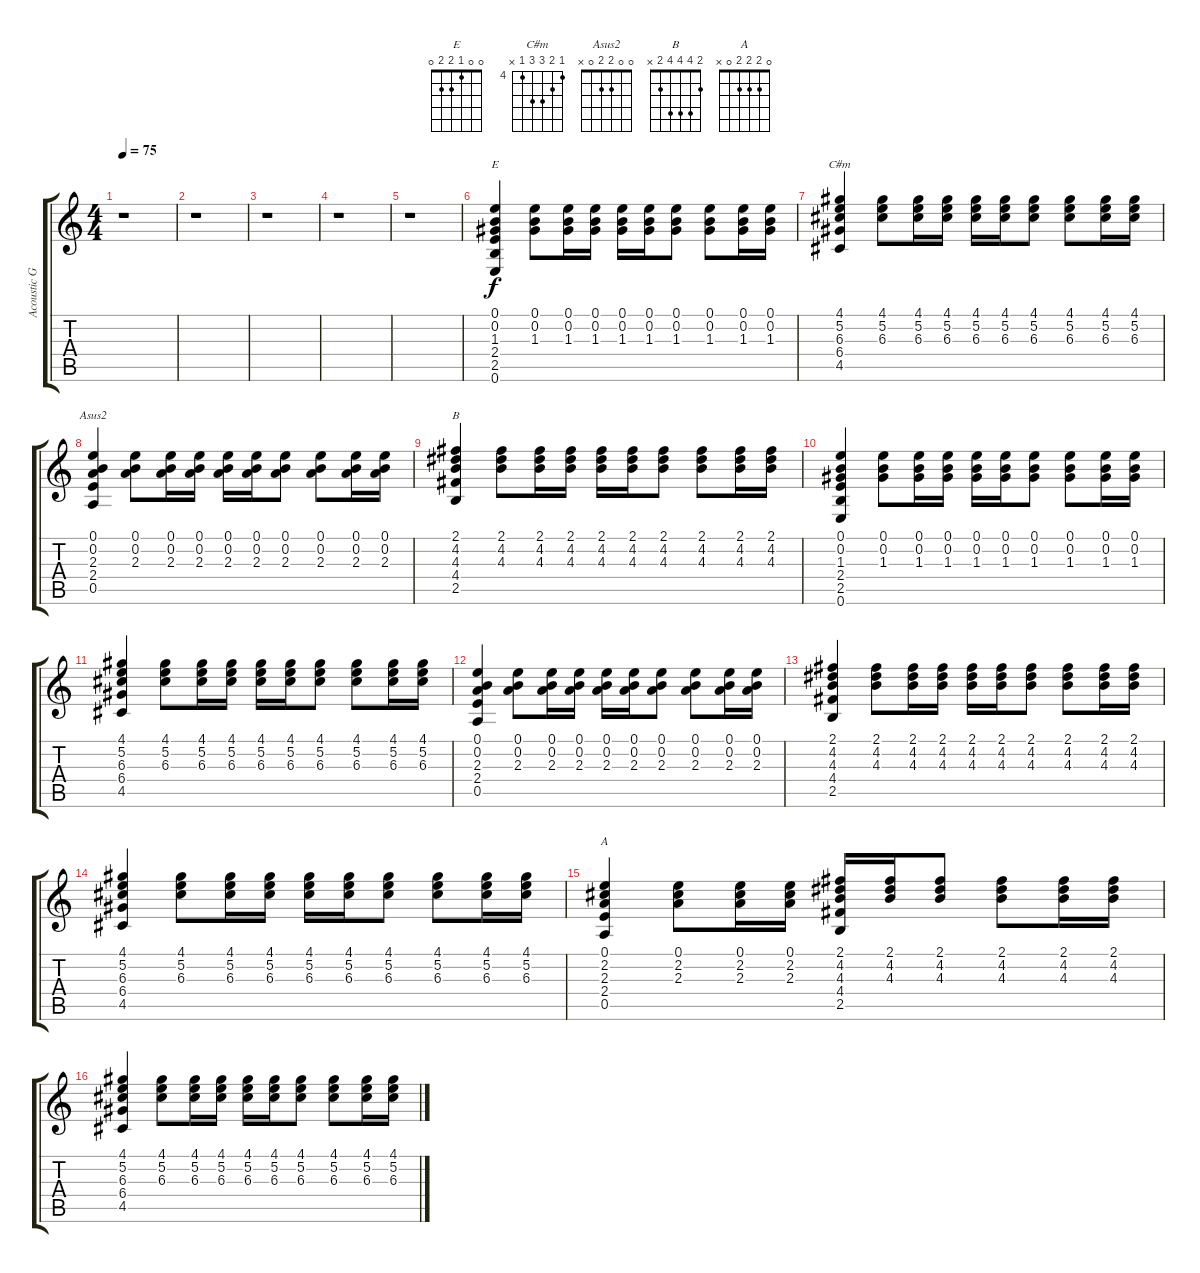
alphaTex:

\track ("Acoustic Guitar" "Acoustic G") {instrument acousticguitarsteel}
\staff {score tabs}
\tuning (E4 B3 G3 D3 A2 E2) {hide}
\chord ("E" 0 0 1 2 2 0)
\chord ("C#m" 4 5 6 6 4 x) {firstfret 4}
\chord ("Asus2" 0 0 2 2 0 x)
\chord ("B" 2 4 4 4 2 x)
\chord ("A" 0 2 2 2 0 x)
\ts (4 4)
\tempo 75
\clef g2
\ks c
r.1{dy f instrument acousticguitarsteel} |
r.1 |
r.1 |
r.1 |
r.1 |
(0.1 0.2 1.3 2.4 2.5 0.6).4{ch "E"} (0.1 0.2 1.3).8 (0.1 0.2 1.3).16 (0.1 0.2 1.3).16 (0.1 0.2 1.3).16 (0.1 0.2 1.3).16 (0.1 0.2 1.3).8 (0.1 0.2 1.3).8 (0.1 0.2 1.3).16 (0.1 0.2 1.3).16 |
(4.1 5.2 6.3 6.4 4.5).4{ch "C#m"} (4.1 5.2 6.3).8 (4.1 5.2 6.3).16 (4.1 5.2 6.3).16 (4.1 5.2 6.3).16 (4.1 5.2 6.3).16 (4.1 5.2 6.3).8 (4.1 5.2 6.3).8 (4.1 5.2 6.3).16 (4.1 5.2 6.3).16 |
(0.1 0.2 2.3 2.4 0.5).4{ch "Asus2"} (0.1 0.2 2.3).8 (0.1 0.2 2.3).16 (0.1 0.2 2.3).16 (0.1 0.2 2.3).16 (0.1 0.2 2.3).16 (0.1 0.2 2.3).8 (0.1 0.2 2.3).8 (0.1 0.2 2.3).16 (0.1 0.2 2.3).16 |
(2.1 4.2 4.3 4.4 2.5).4{ch "B"} (2.1 4.2 4.3).8 (2.1 4.2 4.3).16 (2.1 4.2 4.3).16 (2.1 4.2 4.3).16 (2.1 4.2 4.3).16 (2.1 4.2 4.3).8 (2.1 4.2 4.3).8 (2.1 4.2 4.3).16 (2.1 4.2 4.3).16 |
(0.1 0.2 1.3 2.4 2.5 0.6).4 (0.1 0.2 1.3).8 (0.1 0.2 1.3).16 (0.1 0.2 1.3).16 (0.1 0.2 1.3).16 (0.1 0.2 1.3).16 (0.1 0.2 1.3).8 (0.1 0.2 1.3).8 (0.1 0.2 1.3).16 (0.1 0.2 1.3).16 |
(4.1 5.2 6.3 6.4 4.5).4 (4.1 5.2 6.3).8 (4.1 5.2 6.3).16 (4.1 5.2 6.3).16 (4.1 5.2 6.3).16 (4.1 5.2 6.3).16 (4.1 5.2 6.3).8 (4.1 5.2 6.3).8 (4.1 5.2 6.3).16 (4.1 5.2 6.3).16 |
(0.1 0.2 2.3 2.4 0.5).4 (0.1 0.2 2.3).8 (0.1 0.2 2.3).16 (0.1 0.2 2.3).16 (0.1 0.2 2.3).16 (0.1 0.2 2.3).16 (0.1 0.2 2.3).8 (0.1 0.2 2.3).8 (0.1 0.2 2.3).16 (0.1 0.2 2.3).16 |
(2.1 4.2 4.3 4.4 2.5).4 (2.1 4.2 4.3).8 (2.1 4.2 4.3).16 (2.1 4.2 4.3).16 (2.1 4.2 4.3).16 (2.1 4.2 4.3).16 (2.1 4.2 4.3).8 (2.1 4.2 4.3).8 (2.1 4.2 4.3).16 (2.1 4.2 4.3).16 |
(4.1 5.2 6.3 6.4 4.5).4 (4.1 5.2 6.3).8 (4.1 5.2 6.3).16 (4.1 5.2 6.3).16 (4.1 5.2 6.3).16 (4.1 5.2 6.3).16 (4.1 5.2 6.3).8 (4.1 5.2 6.3).8 (4.1 5.2 6.3).16 (4.1 5.2 6.3).16 |
(0.1 2.2 2.3 2.4 0.5).4{ch "A"} (0.1 2.2 2.3).8 (0.1 2.2 2.3).16 (0.1 2.2 2.3).16 (2.1 4.2 4.3 4.4 2.5).16 (2.1 4.2 4.3).16 (2.1 4.2 4.3).8 (2.1 4.2 4.3).8 (2.1 4.2 4.3).16 (2.1 4.2 4.3).16 |
(4.1 5.2 6.3 6.4 4.5).4 (4.1 5.2 6.3).8 (4.1 5.2 6.3).16 (4.1 5.2 6.3).16 (4.1 5.2 6.3).16 (4.1 5.2 6.3).16 (4.1 5.2 6.3).8 (4.1 5.2 6.3).8 (4.1 5.2 6.3).16 (4.1 5.2 6.3).16
